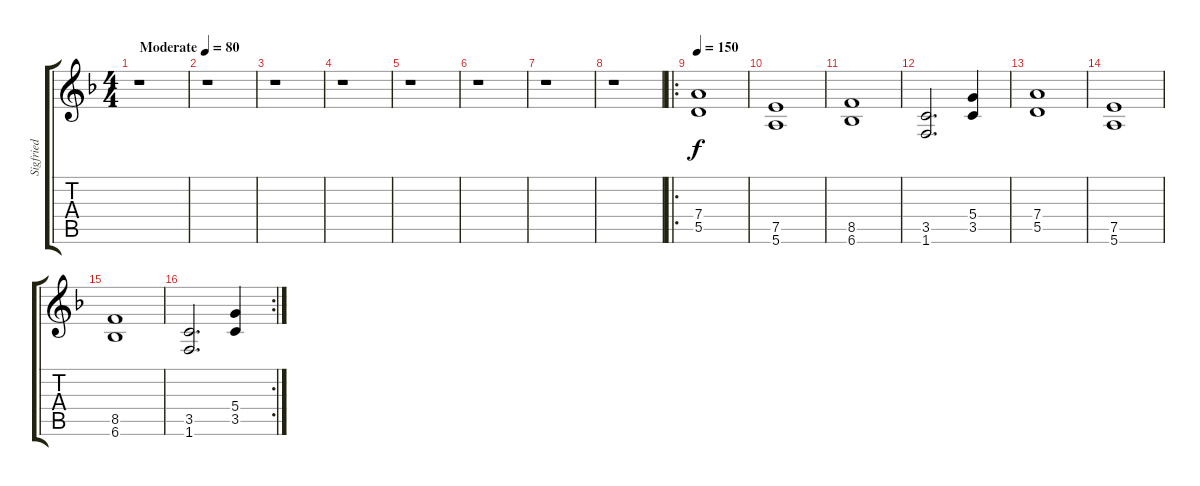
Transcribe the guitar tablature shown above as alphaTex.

\track ("Sigfried" "Sigfried") {instrument distortionguitar}
\staff {score tabs}
\tuning (E4 B3 G3 D3 A2 E2) {hide}
\ts (4 4)
\tempo (80 "Moderate")
\clef g2
\ks dminor
r.1{dy f instrument distortionguitar} |
r.1 |
r.1 |
r.1 |
r.1 |
r.1 |
r.1 |
r.1 |
\ro
\tempo 150
(7.4 5.5).1 |
(7.5 5.6).1 |
(8.5 6.6).1 |
(3.5 1.6).2{d} (5.4 3.5).4 |
(7.4 5.5).1 |
(7.5 5.6).1 |
(8.5 6.6).1 |
\rc 2
(3.5 1.6).2{d} (5.4 3.5).4
